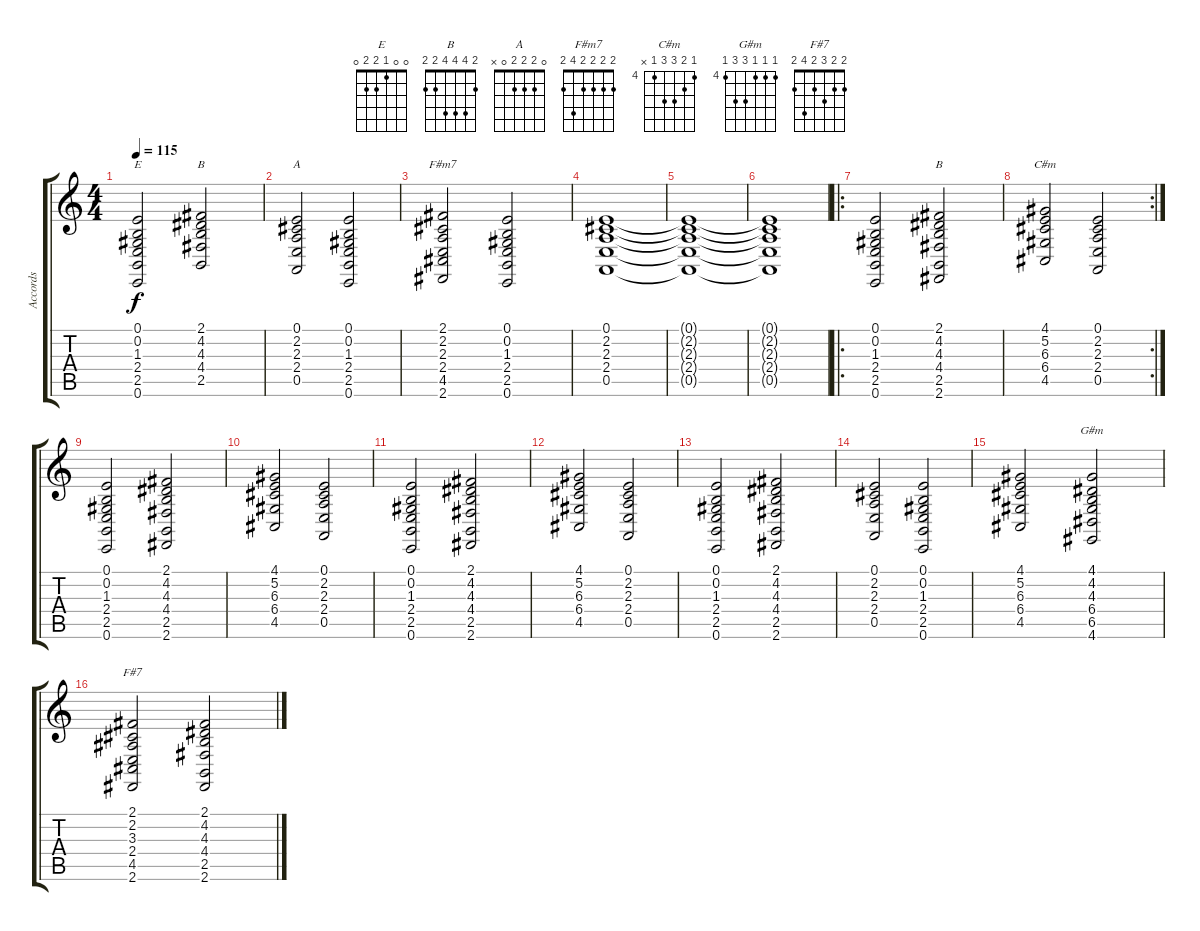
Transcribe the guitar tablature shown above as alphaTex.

\track ("Accords" "Accords") {instrument stringensemble1}
\staff {score tabs}
\tuning (E4 B3 G3 D3 A2 E2) {hide}
\chord ("E" 0 0 1 2 2 0)
\chord ("B" 2 4 4 4 2 x)
\chord ("A" 0 2 2 2 0 x)
\chord ("F#m7" 2 2 2 2 4 2)
\chord ("B" 2 4 4 4 2 2)
\chord ("C#m" 4 5 6 6 4 x) {firstfret 4}
\chord ("G#m" 4 4 4 6 6 4) {firstfret 4}
\chord ("F#7" 2 2 3 2 4 2)
\ts (4 4)
\tempo 115
\clef g2
\ks c
(0.1 0.2 1.3 2.4 2.5 0.6).2{ch "E" dy f} (2.1 4.2 4.3 4.4 2.5).2{ch "B"} |
(0.1 2.2 2.3 2.4 0.5).2{ch "A"} (0.1 0.2 1.3 2.4 2.5 0.6).2 |
(2.1 2.2 2.3 2.4 4.5 2.6).2{ch "F#m7"} (0.1 0.2 1.3 2.4 2.5 0.6).2 |
(0.1 2.2 2.3 2.4 0.5).1 |
(0.1{t} 2.2{t} 2.3{t} 2.4{t} 0.5{t}).1 |
(0.1{t} 2.2{t} 2.3{t} 2.4{t} 0.5{t}).1 |
\ro
(0.1 0.2 1.3 2.4 2.5 0.6).2 (2.1 4.2 4.3 4.4 2.5 2.6).2{ch "B"} |
\rc 2
(4.1 5.2 6.3 6.4 4.5).2{ch "C#m"} (0.1 2.2 2.3 2.4 0.5).2 |
(0.1 0.2 1.3 2.4 2.5 0.6).2 (2.1 4.2 4.3 4.4 2.5 2.6).2 |
(4.1 5.2 6.3 6.4 4.5).2 (0.1 2.2 2.3 2.4 0.5).2 |
(0.1 0.2 1.3 2.4 2.5 0.6).2 (2.1 4.2 4.3 4.4 2.5 2.6).2 |
(4.1 5.2 6.3 6.4 4.5).2 (0.1 2.2 2.3 2.4 0.5).2 |
(0.1 0.2 1.3 2.4 2.5 0.6).2 (2.1 4.2 4.3 4.4 2.5 2.6).2 |
(0.1 2.2 2.3 2.4 0.5).2 (0.1 0.2 1.3 2.4 2.5 0.6).2 |
(4.1 5.2 6.3 6.4 4.5).2 (4.1 4.2 4.3 6.4 6.5 4.6).2{ch "G#m"} |
(2.1 2.2 3.3 2.4 4.5 2.6).2{ch "F#7"} (2.1 4.2 4.3 4.4 2.5 2.6).2
